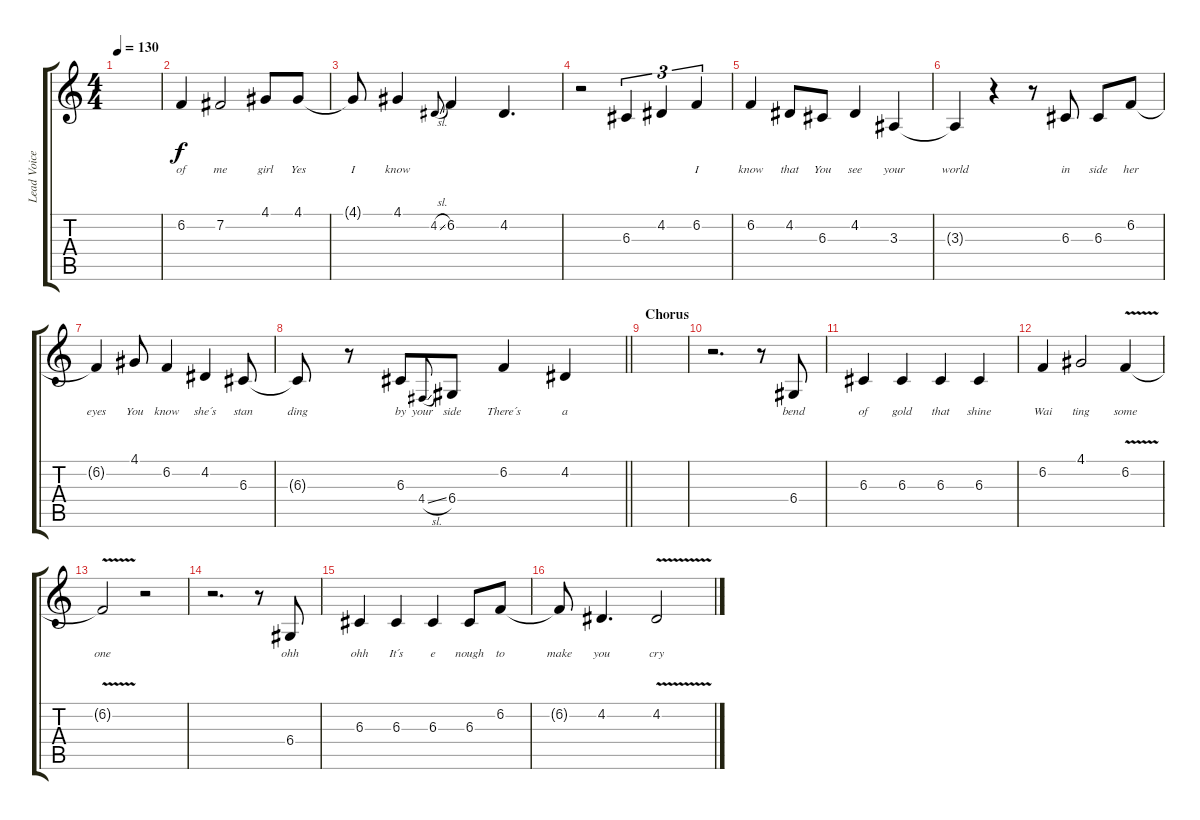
\track ("Lead Voice" "Lead Voice") {instrument flute}
\staff {score tabs}
\tuning (E4 B3 G3 D3 A2 E2) {hide}
\ts (4 4)
\tempo 130
\clef g2
\ks c
|
6.2.4{lyrics (0 "of") lyrics (1 "") lyrics (2 "") lyrics (3 "") lyrics (4 "")} 7.2.2{lyrics (0 "me") lyrics (1 "") lyrics (2 "") lyrics (3 "") lyrics (4 "")} 4.1.8{lyrics (0 "girl") lyrics (1 "") lyrics (2 "") lyrics (3 "") lyrics (4 "")} 4.1.8{lyrics (0 "Yes") lyrics (1 "") lyrics (2 "") lyrics (3 "") lyrics (4 "")} |
4.1{t}.8{lyrics (0 "I") lyrics (1 "") lyrics (2 "") lyrics (3 "") lyrics (4 "")} 4.1.4{lyrics (0 "know") lyrics (1 "") lyrics (2 "") lyrics (3 "") lyrics (4 "")} 4.2{sl}.8{lyrics (0 "") lyrics (1 "") lyrics (2 "") lyrics (3 "") lyrics (4 "") gr onbeat} 6.2.4{lyrics (0 "") lyrics (1 "") lyrics (2 "") lyrics (3 "") lyrics (4 "")} 4.2.4{d lyrics (0 "") lyrics (1 "") lyrics (2 "") lyrics (3 "") lyrics (4 "")} |
r.2 6.3.4{tu (3 2) lyrics (0 "") lyrics (1 "") lyrics (2 "") lyrics (3 "") lyrics (4 "")} 4.2.4{tu (3 2) lyrics (0 "") lyrics (1 "") lyrics (2 "") lyrics (3 "") lyrics (4 "")} 6.2.4{tu (3 2) lyrics (0 "I") lyrics (1 "") lyrics (2 "") lyrics (3 "") lyrics (4 "")} |
6.2.4{lyrics (0 "know") lyrics (1 "") lyrics (2 "") lyrics (3 "") lyrics (4 "")} 4.2.8{lyrics (0 "that") lyrics (1 "") lyrics (2 "") lyrics (3 "") lyrics (4 "")} 6.3.8{lyrics (0 "You") lyrics (1 "") lyrics (2 "") lyrics (3 "") lyrics (4 "")} 4.2.4{lyrics (0 "see") lyrics (1 "") lyrics (2 "") lyrics (3 "") lyrics (4 "")} 3.3.4{lyrics (0 "your") lyrics (1 "") lyrics (2 "") lyrics (3 "") lyrics (4 "")} |
3.3{t}.4{lyrics (0 "world") lyrics (1 "") lyrics (2 "") lyrics (3 "") lyrics (4 "")} r.4 r.8 6.3.8{lyrics (0 "in") lyrics (1 "") lyrics (2 "") lyrics (3 "") lyrics (4 "")} 6.3.8{lyrics (0 "side") lyrics (1 "") lyrics (2 "") lyrics (3 "") lyrics (4 "")} 6.2.8{lyrics (0 "her") lyrics (1 "") lyrics (2 "") lyrics (3 "") lyrics (4 "")} |
6.2{t}.4{lyrics (0 "eyes") lyrics (1 "") lyrics (2 "") lyrics (3 "") lyrics (4 "")} 4.1.8{lyrics (0 "You") lyrics (1 "") lyrics (2 "") lyrics (3 "") lyrics (4 "")} 6.2.4{lyrics (0 "know") lyrics (1 "") lyrics (2 "") lyrics (3 "") lyrics (4 "")} 4.2.4{lyrics (0 "she´s") lyrics (1 "") lyrics (2 "") lyrics (3 "") lyrics (4 "")} 6.3.8{lyrics (0 "stan") lyrics (1 "") lyrics (2 "") lyrics (3 "") lyrics (4 "")} |
\barLineRight lightlight
6.3{t}.8{lyrics (0 "ding") lyrics (1 "") lyrics (2 "") lyrics (3 "") lyrics (4 "")} r.8 6.3.8{lyrics (0 "by") lyrics (1 "") lyrics (2 "") lyrics (3 "") lyrics (4 "")} 4.4{sl}.8{lyrics (0 "your") lyrics (1 "") lyrics (2 "") lyrics (3 "") lyrics (4 "") gr onbeat} 6.4.8{lyrics (0 "side") lyrics (1 "") lyrics (2 "") lyrics (3 "") lyrics (4 "")} 6.2.4{lyrics (0 "There´s") lyrics (1 "") lyrics (2 "") lyrics (3 "") lyrics (4 "")} 4.2.4{lyrics (0 "a") lyrics (1 "") lyrics (2 "") lyrics (3 "") lyrics (4 "")} |
\section ("" "Chorus")
|
r.2{d} r.8 6.4.8{lyrics (0 "bend") lyrics (1 "") lyrics (2 "") lyrics (3 "") lyrics (4 "")} |
6.3.4{lyrics (0 "of") lyrics (1 "") lyrics (2 "") lyrics (3 "") lyrics (4 "")} 6.3.4{lyrics (0 "gold") lyrics (1 "") lyrics (2 "") lyrics (3 "") lyrics (4 "")} 6.3.4{lyrics (0 "that") lyrics (1 "") lyrics (2 "") lyrics (3 "") lyrics (4 "")} 6.3.4{lyrics (0 "shine") lyrics (1 "") lyrics (2 "") lyrics (3 "") lyrics (4 "")} |
6.2.4{lyrics (0 "Wai") lyrics (1 "") lyrics (2 "") lyrics (3 "") lyrics (4 "")} 4.1.2{lyrics (0 "ting") lyrics (1 "") lyrics (2 "") lyrics (3 "") lyrics (4 "")} 6.2{v}.4{lyrics (0 "some") lyrics (1 "") lyrics (2 "") lyrics (3 "") lyrics (4 "")} |
6.2{t}.2{lyrics (0 "one") lyrics (1 "") lyrics (2 "") lyrics (3 "") lyrics (4 "")} r.2 |
r.2{d} r.8 6.4.8{lyrics (0 "ohh") lyrics (1 "") lyrics (2 "") lyrics (3 "") lyrics (4 "")} |
6.3.4{lyrics (0 "ohh") lyrics (1 "") lyrics (2 "") lyrics (3 "") lyrics (4 "")} 6.3.4{lyrics (0 "It´s") lyrics (1 "") lyrics (2 "") lyrics (3 "") lyrics (4 "")} 6.3.4{lyrics (0 "e") lyrics (1 "") lyrics (2 "") lyrics (3 "") lyrics (4 "")} 6.3.8{lyrics (0 "nough") lyrics (1 "") lyrics (2 "") lyrics (3 "") lyrics (4 "")} 6.2.8{lyrics (0 "to") lyrics (1 "") lyrics (2 "") lyrics (3 "") lyrics (4 "")} |
6.2{t}.8{lyrics (0 "make") lyrics (1 "") lyrics (2 "") lyrics (3 "") lyrics (4 "")} 4.2.4{d lyrics (0 "you") lyrics (1 "") lyrics (2 "") lyrics (3 "") lyrics (4 "")} 4.2{v}.2{lyrics (0 "cry") lyrics (1 "") lyrics (2 "") lyrics (3 "") lyrics (4 "")}
